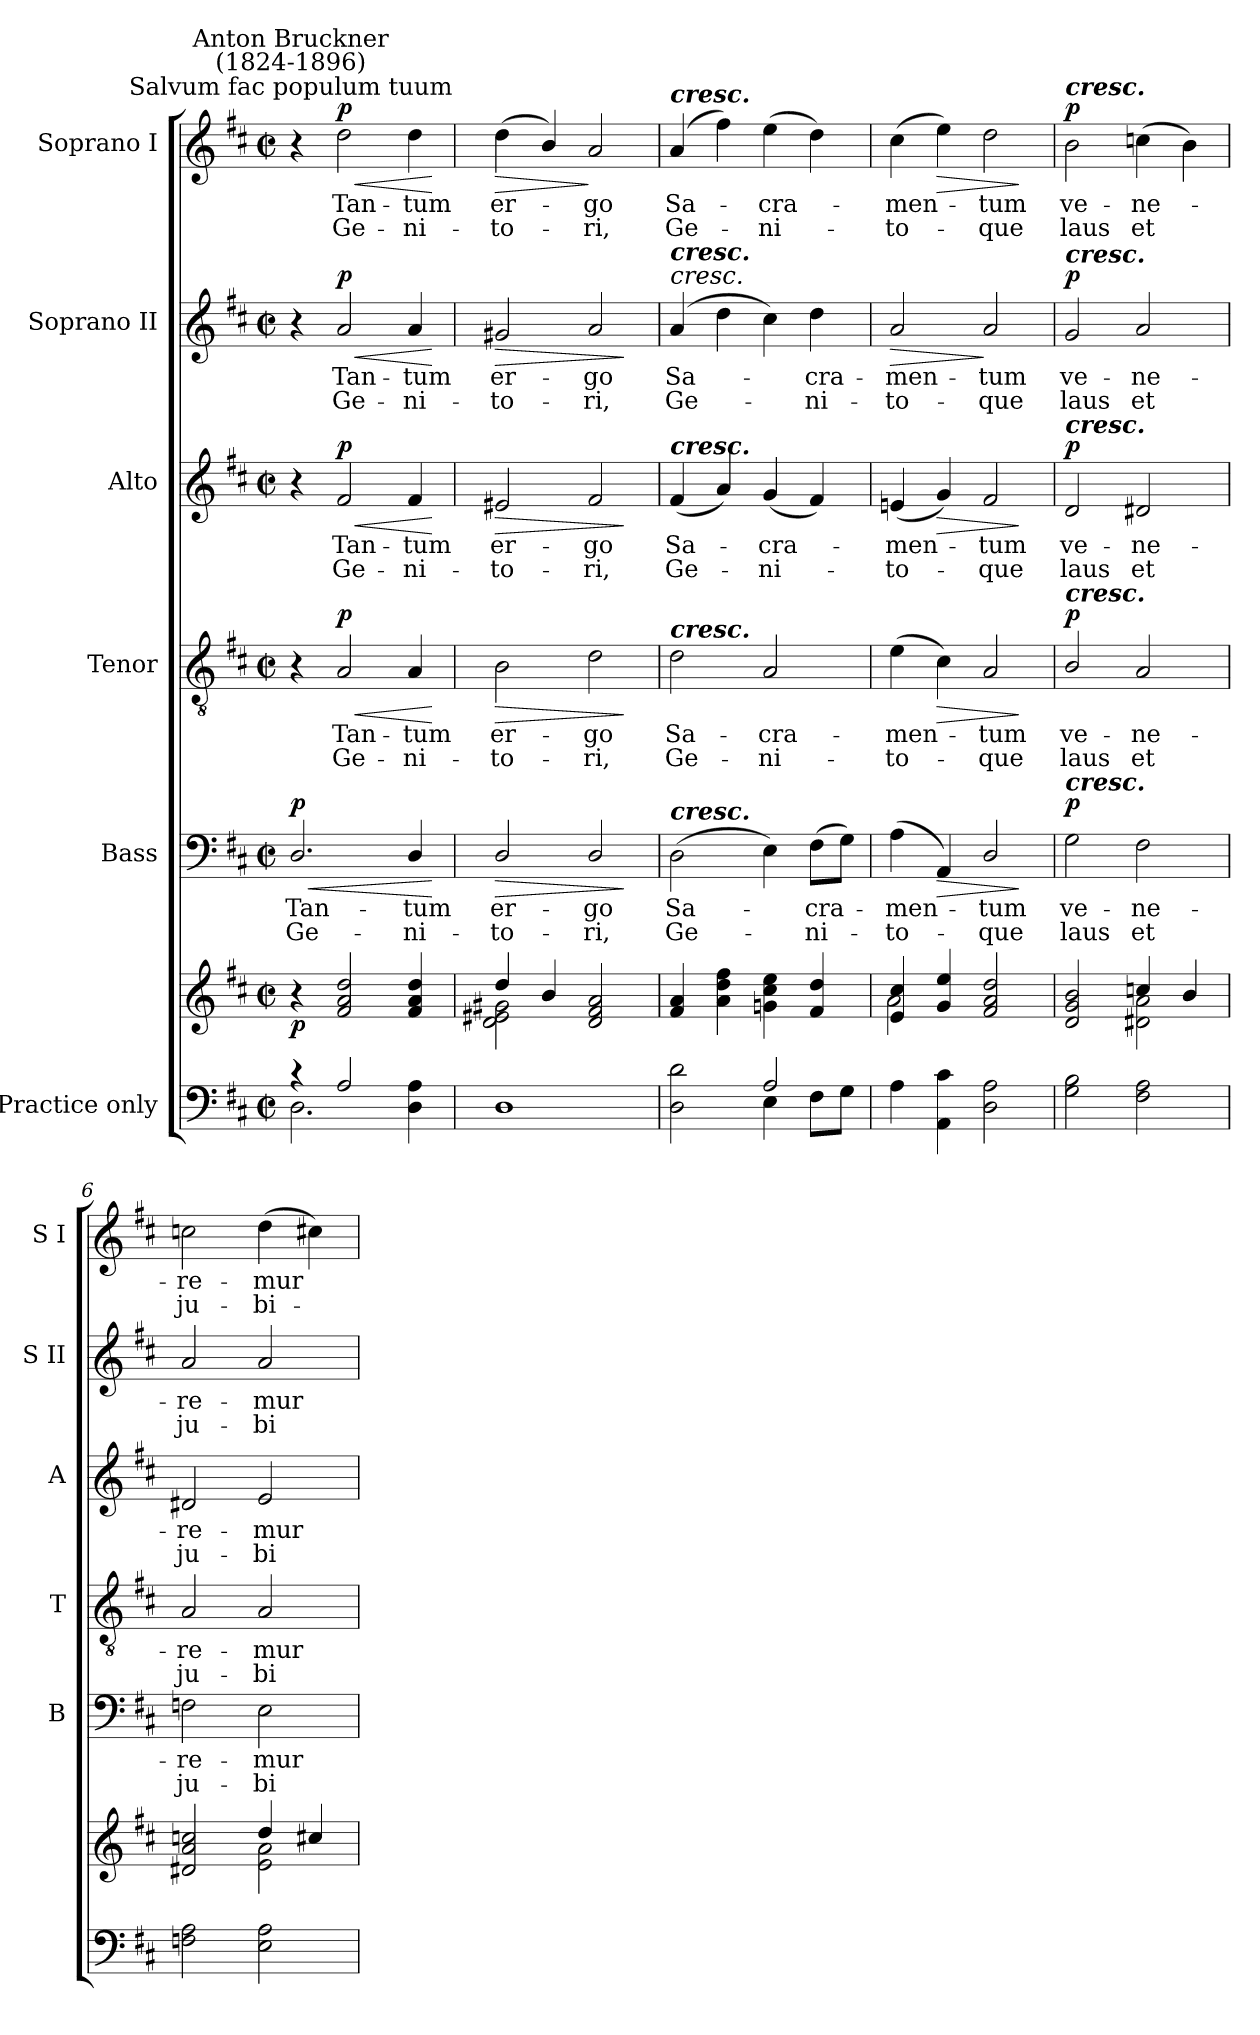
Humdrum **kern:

**kern	**kern	**dynam	**kern	**text	**text	**dynam	**kern	**text	**text	**dynam	**kern	**text	**text	**dynam	**kern	**text	**text	**dynam	**kern	**text	**text	**dynam
*part6	*part6	*part6	*part5	*part5	*part5	*part5	*part4	*part4	*part4	*part4	*part3	*part3	*part3	*part3	*part2	*part2	*part2	*part2	*part1	*part1	*part1	*part1
*staff7	*staff6	*staff6/7	*staff5	*staff5	*staff5	*staff5	*staff4	*staff4	*staff4	*staff4	*staff3	*staff3	*staff3	*staff3	*staff2	*staff2	*staff2	*staff2	*staff1	*staff1	*staff1	*staff1
*I"Practice only	*	*	*I"Bass	*	*	*	*I"Tenor	*	*	*	*I"Alto	*	*	*	*I"Soprano II	*	*	*	*I"Soprano I	*	*	*
*	*	*	*I'B	*	*	*	*I'T	*	*	*	*I'A	*	*	*	*I'S II	*	*	*	*I'S I	*	*	*
*clefF4	*clefG2	*	*clefF4	*	*	*	*clefGv2	*	*	*	*clefG2	*	*	*	*clefG2	*	*	*	*clefG2	*	*	*
*k[f#c#]	*k[f#c#]	*	*k[f#c#]	*	*	*	*k[f#c#]	*	*	*	*k[f#c#]	*	*	*	*k[f#c#]	*	*	*	*k[f#c#]	*	*	*
*D:	*D:	*	*D:	*	*	*	*D:	*	*	*	*D:	*	*	*	*D:	*	*	*	*D:	*	*	*
*M2/2	*M2/2	*	*M2/2	*	*	*	*M2/2	*	*	*	*M2/2	*	*	*	*M2/2	*	*	*	*M2/2	*	*	*
*met(c|)	*met(c|)	*	*met(c|)	*	*	*	*met(c|)	*	*	*	*met(c|)	*	*	*	*met(c|)	*	*	*	*met(c|)	*	*	*
=1	=1	=1	=1	=1	=1	=1	=1	=1	=1	=1	=1	=1	=1	=1	=1	=1	=1	=1	=1	=1	=1	=1
*^	*^	*	*	*	*	*	*	*	*	*	*	*	*	*	*	*	*	*	*	*	*	*
!	!	!	!	!	!	!	!	!	!	!	!	!	!	!	!	!	!	!	!	!	!LO:TX:a:cj:t=Salvum fac populum tuum	!	!	!
!	!	!	!	!	!	!	!	!	!	!	!	!	!	!	!	!	!	!	!	!	!LO:TX:a:cj:t=Anton Bruckner\n(1824-1896)	!	!	!
!	!	!	!	!LO:DY:b	!	!LO:LY:b	!LO:LY:b	!LO:HP:b	!	!	!	!	!	!	!	!	!	!	!	!	!	!	!	!
!	!	!	!	!	!	!	!	!LO:DY:n=1:b	!	!	!	!	!	!	!	!	!	!	!	!	!	!	!	!
4r	2.D\	4r	4ryy	p	2.D/	Tan-	-Ge-	< p	4r	.	.	.	4r	.	.	.	4r	.	.	.	4r	.	.	.
!	!	!	!	!	!	!	!	!	!	!LO:LY:b	!LO:LY:b	!LO:HP:b	!	!LO:LY:b	!LO:LY:b	!LO:HP:b	!	!LO:LY:b	!LO:LY:b	!LO:HP:b	!	!LO:LY:b	!LO:LY:b	!LO:HP:b
!	!	!	!	!	!	!	!	!	!	!	!	!LO:DY:n=1:b	!	!	!	!LO:DY:n=1:b	!	!	!	!LO:DY:n=1:b	!	!	!	!LO:DY:n=1:b
2A/	.	2f#/ 2a/ 2dd/	2.ryy	.	.	.	.	.	2A	Tan-	-Ge-	< p	2f#	Tan-	-Ge-	< p	2a	Tan-	-Ge-	< p	2dd	Tan-	-Ge-	< p
!	!	!	!	!	!	!LO:LY:b	!LO:LY:b	!	!	!LO:LY:b	!LO:LY:b	!	!	!LO:LY:b	!LO:LY:b	!	!	!LO:LY:b	!LO:LY:b	!	!	!LO:LY:b	!LO:LY:b	!
4ryy	4D\ 4A\	4f#/ 4a/ 4dd/	.	.	4D/	-tum	ni-	.	4A	-tum	ni-	.	4f#	-tum	ni-	.	4a	-tum	ni-	.	4dd	-tum	ni-	.
*v	*v	*	*	*	*	*	*	*	*	*	*	*	*	*	*	*	*	*	*	*	*	*	*	*
*	*v	*v	*	*	*	*	*	*	*	*	*	*	*	*	*	*	*	*	*	*	*	*	*
.	.	.	.	.	.	[	.	.	.	[	.	.	.	[	.	.	.	[	.	.	.	[
=2	=2	=2	=2	=2	=2	=2	=2	=2	=2	=2	=2	=2	=2	=2	=2	=2	=2	=2	=2	=2	=2	=2
*^	*^	*	*	*	*	*	*	*	*	*	*	*	*	*	*	*	*	*	*	*	*	*
!	!	!	!	!	!	!LO:LY:b	!LO:LY:b	!LO:HP:b	!	!LO:LY:b	!LO:LY:b	!LO:HP:b	!	!LO:LY:b	!LO:LY:b	!LO:HP:b	!	!LO:LY:b	!LO:LY:b	!LO:HP:b	!	!LO:LY:b	!LO:LY:b	!LO:HP:b
1ryy	1D\	4dd/	2d\ 2e#X\ 2g#X\	.	2D/	-er-	-to-	>	2B	-er-	-to-	>	2e#X	-er-	-to-	>	2g#X	-er-	-to-	>	(>4dd	-er-	to-	>
.	.	4b/	.	.	.	.	.	.	.	.	.	.	.	.	.	.	.	.	.	.	4b/)	.	.	.
!	!	!	!	!	!	!LO:LY:b	!LO:LY:b	!	!	!LO:LY:b	!LO:LY:b	!	!	!LO:LY:b	!LO:LY:b	!	!	!LO:LY:b	!LO:LY:b	!	!	!LO:LY:b	!LO:LY:b	!
.	.	2d/ 2f#/ 2a/	2ryy	.	2D/	-go	ri,	.	2d	-go	ri,	.	2f#	-go	ri,	.	2a	-go	ri,	.	2a	go	ri,	]
*v	*v	*	*	*	*	*	*	*	*	*	*	*	*	*	*	*	*	*	*	*	*	*	*	*
*	*v	*v	*	*	*	*	*	*	*	*	*	*	*	*	*	*	*	*	*	*	*	*	*
.	.	.	.	.	.	]	.	.	.	]	.	.	.	]	.	.	.	]	.	.	.	.
=3	=3	=3	=3	=3	=3	=3	=3	=3	=3	=3	=3	=3	=3	=3	=3	=3	=3	=3	=3	=3	=3	=3
*^	*^	*	*	*	*	*	*	*	*	*	*	*	*	*	*	*	*	*	*	*	*	*
!	!	!	!	!	!	!	!	!	!	!	!	!	!	!	!	!	!	!	!	!	!LO:TX:a:Bi:t=cresc.	!	!	!
!	!	!	!	!	!	!	!	!	!	!	!	!	!	!	!	!	!LO:TX:a:i:t=cresc.	!	!	!	!	!	!	!
!	!	!	!	!	!	!	!	!	!	!	!	!	!	!	!	!	!LO:TX:a:Bi:t=cresc.	!	!	!	!	!	!	!
!	!	!	!	!	!	!	!	!	!	!	!	!	!LO:TX:a:Bi:t=cresc.	!	!	!	!	!	!	!	!	!	!	!
!	!	!	!	!	!	!	!	!	!LO:TX:a:Bi:t=cresc.	!	!	!	!	!	!	!	!	!	!	!	!	!	!	!
!	!	!	!	!	!LO:TX:a:Bi:t=cresc.	!	!	!	!	!	!	!	!	!	!	!	!	!	!	!	!	!	!	!
!	!	!	!	!	!	!LO:LY:b	!LO:LY:b	!	!	!LO:LY:b	!LO:LY:b	!	!	!LO:LY:b	!LO:LY:b	!	!	!LO:LY:b	!LO:LY:b	!	!	!LO:LY:b	!LO:LY:b	!
2ryy	2D\ 2d\	4f#/ 4a/	1ryy	.	(>2D	Sa-	Ge-	.	2d	Sa-	-Ge-	.	(<4f#	Sa-	Ge-	.	(>4a	Sa-	Ge-	.	(4a	Sa-	Ge-	.
.	.	4a\ 4dd\ 4ff#\	.	.	.	.	.	.	.	.	.	.	4a)	.	.	.	4dd	.	.	.	4ff#)	.	.	.
!	!	!	!	!	!	!	!	!	!	!LO:LY:b	!LO:LY:b	!	!	!LO:LY:b	!LO:LY:b	!	!	!	!	!	!	!LO:LY:b	!LO:LY:b	!
2A/	4E\	4gn\ 4cc#\ 4ee\	.	.	4E)	.	.	.	2A	-cra-	-ni-	.	(<4g	cra-	ni-	.	4cc#)	.	.	.	(>4ee	cra-	ni-	.
!	!	!	!	!	!	!LO:LY:b	!LO:LY:b	!	!	!	!	!	!	!	!	!	!	!LO:LY:b	!LO:LY:b	!	!	!	!	!
.	8F#\L	4f#/ 4dd/	.	.	(>8F#L	cra-	ni-	.	.	.	.	.	4f#)	.	.	.	4dd	cra-	-ni-	.	4dd)	.	.	.
.	8G\J	.	.	.	8GJ)	.	.	.	.	.	.	.	.	.	.	.	.	.	.	.	.	.	.	.
=4	=4	=4	=4	=4	=4	=4	=4	=4	=4	=4	=4	=4	=4	=4	=4	=4	=4	=4	=4	=4	=4	=4	=4	=4
!	!	!	!	!	!	!LO:LY:b	!LO:LY:b	!	!	!LO:LY:b	!LO:LY:b	!	!	!LO:LY:b	!LO:LY:b	!	!	!LO:LY:b	!LO:LY:b	!LO:HP:b	!	!LO:LY:b	!LO:LY:b	!
1ryy	4A\	4e/ 4cc#/	2a\	.	(4A	men-	to-	.	(>4e	-men-	to-	.	(<4en	men-	to-	.	2a	-men-	-to-	>	(>4cc#	men-	to-	.
!	!	!	!	!	!	!	!	!LO:HP:b	!	!	!	!LO:HP:b	!	!	!	!LO:HP:b	!	!	!	!	!	!	!	!LO:HP:b
.	4AA\ 4c#\	4g/ 4ee/	.	.	4AA)	.	.	>	4c#)	.	.	>	4g)	.	.	>	.	.	.	.	4ee)	.	.	>
!	!	!	!	!	!	!LO:LY:b	!LO:LY:b	!	!	!LO:LY:b	!LO:LY:b	!	!	!LO:LY:b	!LO:LY:b	!	!	!LO:LY:b	!LO:LY:b	!	!	!LO:LY:b	!LO:LY:b	!
.	2D\ 2A\	2f#/ 2a/ 2dd/	2ryy	.	2D/	tum	que	.	2A	tum	que	.	2f#	tum	que	.	2a	-tum	que	]	2dd	tum	que	.
*v	*v	*	*	*	*	*	*	*	*	*	*	*	*	*	*	*	*	*	*	*	*	*	*	*
*	*v	*v	*	*	*	*	*	*	*	*	*	*	*	*	*	*	*	*	*	*	*	*	*
.	.	.	.	.	.	]	.	.	.	]	.	.	.	]	.	.	.	.	.	.	.	]
=5	=5	=5	=5	=5	=5	=5	=5	=5	=5	=5	=5	=5	=5	=5	=5	=5	=5	=5	=5	=5	=5	=5
*^	*^	*	*	*	*	*	*	*	*	*	*	*	*	*	*	*	*	*	*	*	*	*
!	!	!	!	!	!	!	!	!	!	!	!	!	!	!	!	!	!	!	!	!	!LO:TX:a:Bi:t=cresc.	!	!	!
!	!	!	!	!	!	!	!	!	!	!	!	!	!	!	!	!	!LO:TX:a:Bi:t=cresc.	!	!	!	!	!	!	!
!	!	!	!	!	!	!	!	!	!	!	!	!	!LO:TX:a:Bi:t=cresc.	!	!	!	!	!	!	!	!	!	!	!
!	!	!	!	!	!	!	!	!	!LO:TX:a:Bi:t=cresc.	!	!	!	!	!	!	!	!	!	!	!	!	!	!	!
!	!	!	!	!	!LO:TX:a:Bi:t=cresc.	!	!	!	!	!	!	!	!	!	!	!	!	!	!	!	!	!	!	!
!	!	!	!	!	!	!LO:LY:b	!LO:LY:b	!LO:DY:b	!	!LO:LY:b	!LO:LY:b	!LO:DY:b	!	!LO:LY:b	!LO:LY:b	!LO:DY:b	!	!LO:LY:b	!LO:LY:b	!LO:DY:b	!	!LO:LY:b	!LO:LY:b	!LO:DY:b
1ryy	2G\ 2B\	2d/ 2g/ 2b/	2ryy	.	2G	ve-	-laus	p	2B/	ve-	-laus	p	2d	ve-	-laus	p	2g	ve-	-laus	p	2b	ve-	-laus	p
!	!	!	!	!	!	!LO:LY:b	!LO:LY:b	!	!	!LO:LY:b	!LO:LY:b	!	!	!LO:LY:b	!LO:LY:b	!	!	!LO:LY:b	!LO:LY:b	!	!	!LO:LY:b	!LO:LY:b	!
.	2F#\ 2A\	4ccn/	2d#X\ 2a\	.	2F#	ne-	-et	.	2A	ne-	-et	.	2d#X	ne-	-et	.	2a	ne-	-et	.	(>4ccn	ne-	et	.
.	.	4b/	.	.	.	.	.	.	.	.	.	.	.	.	.	.	.	.	.	.	4b)	.	.	.
=6	=6	=6	=6	=6	=6	=6	=6	=6	=6	=6	=6	=6	=6	=6	=6	=6	=6	=6	=6	=6	=6	=6	=6	=6
!	!	!	!	!	!	!LO:LY:b	!LO:LY:b	!	!	!LO:LY:b	!LO:LY:b	!	!	!LO:LY:b	!LO:LY:b	!	!	!LO:LY:b	!LO:LY:b	!	!	!LO:LY:b	!LO:LY:b	!
1ryy	2Fn\ 2A\	2d#X/ 2a/ 2ccn/	2ryy	.	2Fn	re-	-ju-	.	2A	re-	-ju-	.	2d#X	re-	-ju-	.	2a	re-	-ju-	.	2ccn	re-	-ju-	.
!	!	!	!	!	!	!LO:LY:b	!LO:LY:b	!	!	!LO:LY:b	!LO:LY:b	!	!	!LO:LY:b	!LO:LY:b	!	!	!LO:LY:b	!LO:LY:b	!	!	!LO:LY:b	!LO:LY:b	!
.	2E\ 2A\	4dd/	2e\ 2a\	.	2E	-mur	bi-	.	2A	-mur	bi-	.	2e	-mur	bi-	.	2a	-mur	bi-	.	(>4dd	-mur	bi-	.
.	.	4cc#X/	.	.	.	.	.	.	.	.	.	.	.	.	.	.	.	.	.	.	4cc#X)	.	.	.
*v	*v	*	*	*	*	*	*	*	*	*	*	*	*	*	*	*	*	*	*	*	*	*	*	*
*	*v	*v	*	*	*	*	*	*	*	*	*	*	*	*	*	*	*	*	*	*	*	*	*
=	=	=	=	=	=	=	=	=	=	=	=	=	=	=	=	=	=	=	=	=	=	=
*-	*-	*-	*-	*-	*-	*-	*-	*-	*-	*-	*-	*-	*-	*-	*-	*-	*-	*-	*-	*-	*-	*-
